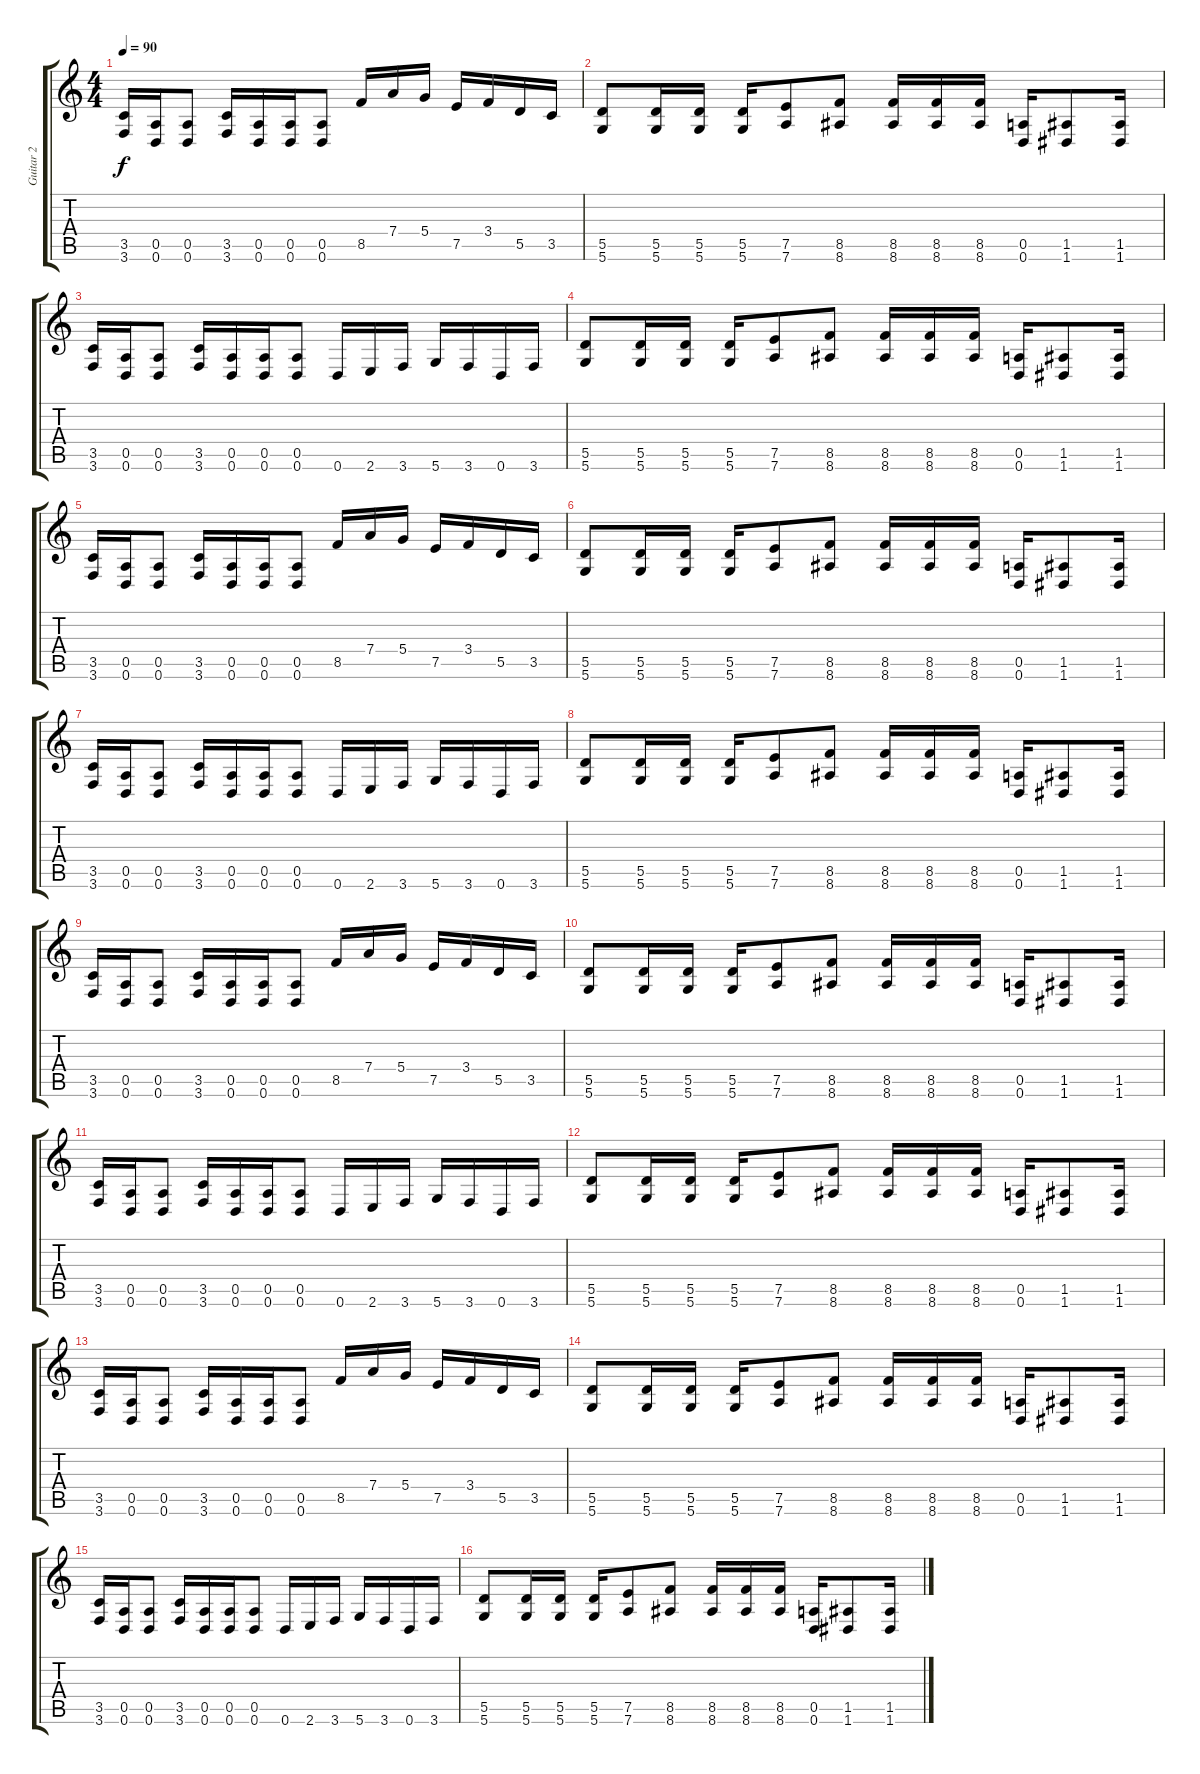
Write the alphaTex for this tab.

\track ("Guitar 2" "Guitar 2") {instrument distortionguitar}
\staff {score tabs}
\tuning (E4 B3 G3 D3 A2 D2) {hide}
\ts (4 4)
\tempo 90
\clef g2
\ks c
(3.5 3.6).16{dy f} (0.5 0.6).16 (0.5 0.6).8 (3.5 3.6).16 (0.5 0.6).16 (0.5 0.6).16 (0.5 0.6).8 8.5.16 7.4.16 5.4.16 7.5.16 3.4.16 5.5.16 3.5.16 |
(5.5 5.6).8 (5.5 5.6).16 (5.5 5.6).16 (5.5 5.6).16 (7.5 7.6).8 (8.5 8.6).8 (8.5 8.6).16 (8.5 8.6).16 (8.5 8.6).16 (0.5 0.6).16 (1.5 1.6).8 (1.5 1.6).16 |
(3.5 3.6).16 (0.5 0.6).16 (0.5 0.6).8 (3.5 3.6).16 (0.5 0.6).16 (0.5 0.6).16 (0.5 0.6).8 0.6.16 2.6.16 3.6.16 5.6.16 3.6.16 0.6.16 3.6.16 |
(5.5 5.6).8 (5.5 5.6).16 (5.5 5.6).16 (5.5 5.6).16 (7.5 7.6).8 (8.5 8.6).8 (8.5 8.6).16 (8.5 8.6).16 (8.5 8.6).16 (0.5 0.6).16 (1.5 1.6).8 (1.5 1.6).16 |
(3.5 3.6).16 (0.5 0.6).16 (0.5 0.6).8 (3.5 3.6).16 (0.5 0.6).16 (0.5 0.6).16 (0.5 0.6).8 8.5.16 7.4.16 5.4.16 7.5.16 3.4.16 5.5.16 3.5.16 |
(5.5 5.6).8 (5.5 5.6).16 (5.5 5.6).16 (5.5 5.6).16 (7.5 7.6).8 (8.5 8.6).8 (8.5 8.6).16 (8.5 8.6).16 (8.5 8.6).16 (0.5 0.6).16 (1.5 1.6).8 (1.5 1.6).16 |
(3.5 3.6).16 (0.5 0.6).16 (0.5 0.6).8 (3.5 3.6).16 (0.5 0.6).16 (0.5 0.6).16 (0.5 0.6).8 0.6.16 2.6.16 3.6.16 5.6.16 3.6.16 0.6.16 3.6.16 |
(5.5 5.6).8 (5.5 5.6).16 (5.5 5.6).16 (5.5 5.6).16 (7.5 7.6).8 (8.5 8.6).8 (8.5 8.6).16 (8.5 8.6).16 (8.5 8.6).16 (0.5 0.6).16 (1.5 1.6).8 (1.5 1.6).16 |
(3.5 3.6).16 (0.5 0.6).16 (0.5 0.6).8 (3.5 3.6).16 (0.5 0.6).16 (0.5 0.6).16 (0.5 0.6).8 8.5.16 7.4.16 5.4.16 7.5.16 3.4.16 5.5.16 3.5.16 |
(5.5 5.6).8 (5.5 5.6).16 (5.5 5.6).16 (5.5 5.6).16 (7.5 7.6).8 (8.5 8.6).8 (8.5 8.6).16 (8.5 8.6).16 (8.5 8.6).16 (0.5 0.6).16 (1.5 1.6).8 (1.5 1.6).16 |
(3.5 3.6).16 (0.5 0.6).16 (0.5 0.6).8 (3.5 3.6).16 (0.5 0.6).16 (0.5 0.6).16 (0.5 0.6).8 0.6.16 2.6.16 3.6.16 5.6.16 3.6.16 0.6.16 3.6.16 |
(5.5 5.6).8 (5.5 5.6).16 (5.5 5.6).16 (5.5 5.6).16 (7.5 7.6).8 (8.5 8.6).8 (8.5 8.6).16 (8.5 8.6).16 (8.5 8.6).16 (0.5 0.6).16 (1.5 1.6).8 (1.5 1.6).16 |
(3.5 3.6).16 (0.5 0.6).16 (0.5 0.6).8 (3.5 3.6).16 (0.5 0.6).16 (0.5 0.6).16 (0.5 0.6).8 8.5.16 7.4.16 5.4.16 7.5.16 3.4.16 5.5.16 3.5.16 |
(5.5 5.6).8 (5.5 5.6).16 (5.5 5.6).16 (5.5 5.6).16 (7.5 7.6).8 (8.5 8.6).8 (8.5 8.6).16 (8.5 8.6).16 (8.5 8.6).16 (0.5 0.6).16 (1.5 1.6).8 (1.5 1.6).16 |
(3.5 3.6).16 (0.5 0.6).16 (0.5 0.6).8 (3.5 3.6).16 (0.5 0.6).16 (0.5 0.6).16 (0.5 0.6).8 0.6.16 2.6.16 3.6.16 5.6.16 3.6.16 0.6.16 3.6.16 |
(5.5 5.6).8 (5.5 5.6).16 (5.5 5.6).16 (5.5 5.6).16 (7.5 7.6).8 (8.5 8.6).8 (8.5 8.6).16 (8.5 8.6).16 (8.5 8.6).16 (0.5 0.6).16 (1.5 1.6).8 (1.5 1.6).16
